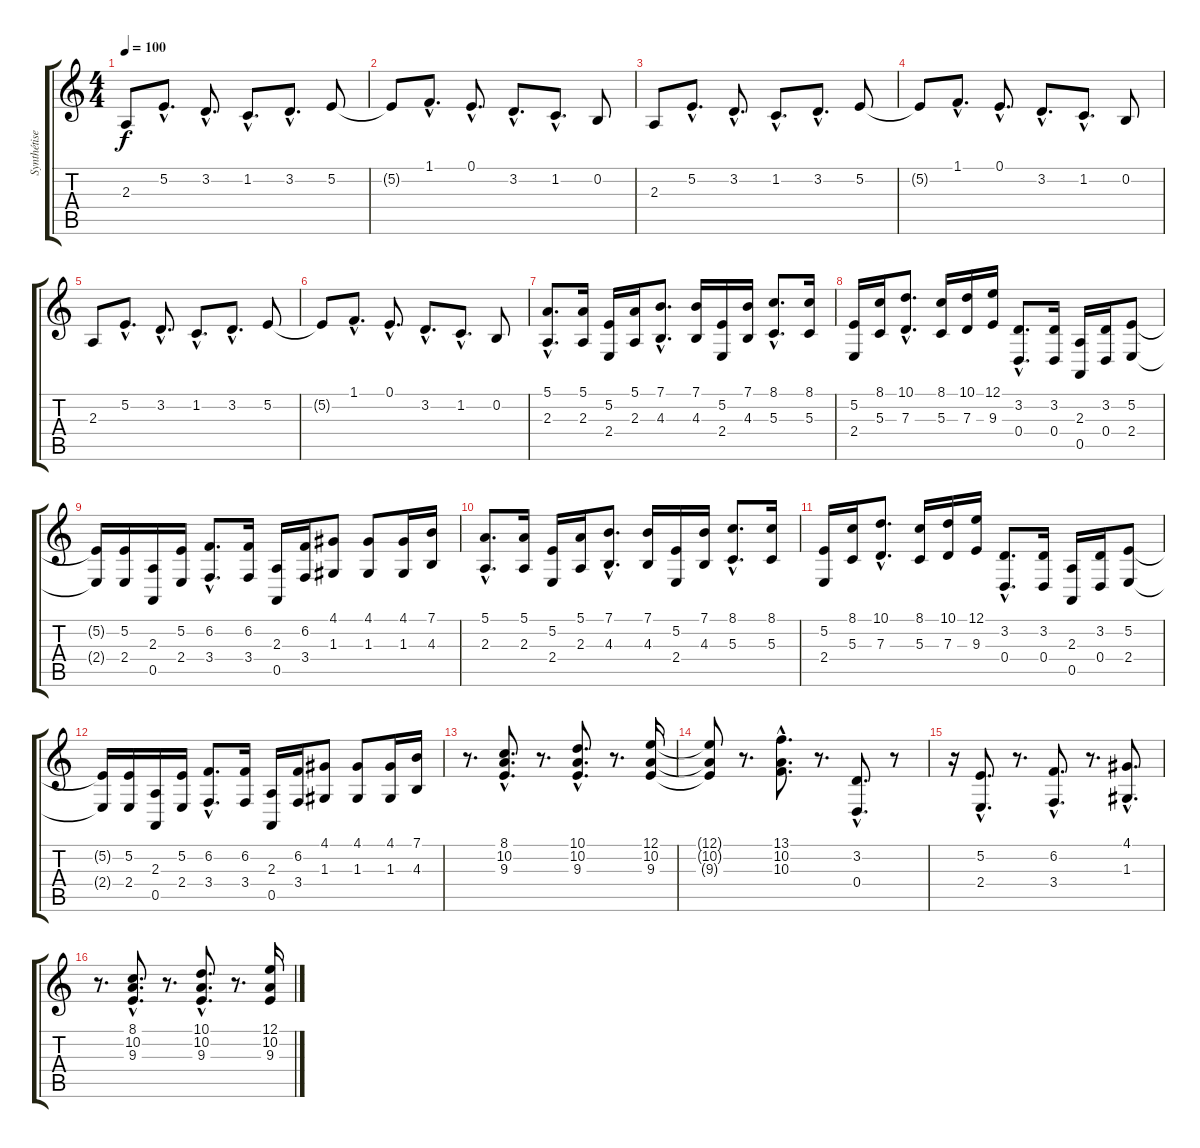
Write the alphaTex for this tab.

\track ("Synthétiseur" "Synthétise") {instrument harpsichord}
\staff {score tabs}
\tuning (E4 B3 G3 D3 A2 E2) {hide}
\ts (4 4)
\tempo 100
\clef g2
\ks c
2.3.8{dy f} 5.2{hac}.8{d} 3.2{hac}.8{d} 1.2{hac}.8{d} 3.2{hac}.8{d} 5.2.8 |
5.2{t}.8 1.1{hac}.8{d} 0.1{hac}.8{d} 3.2{hac}.8{d} 1.2{hac}.8{d} 0.2.8 |
2.3.8 5.2{hac}.8{d} 3.2{hac}.8{d} 1.2{hac}.8{d} 3.2{hac}.8{d} 5.2.8 |
5.2{t}.8 1.1{hac}.8{d} 0.1{hac}.8{d} 3.2{hac}.8{d} 1.2{hac}.8{d} 0.2.8 |
2.3.8 5.2{hac}.8{d} 3.2{hac}.8{d} 1.2{hac}.8{d} 3.2{hac}.8{d} 5.2.8 |
5.2{t}.8 1.1{hac}.8{d} 0.1{hac}.8{d} 3.2{hac}.8{d} 1.2{hac}.8{d} 0.2.8 |
(5.1{hac} 2.3{hac}).8{d volume 14 instrument harpsichord} (5.1 2.3).16 (5.2 2.4).16 (5.1 2.3).16 (7.1{hac} 4.3{hac}).8{d} (7.1 4.3).16 (5.2 2.4).16 (7.1 4.3).16 (8.1{hac} 5.3{hac}).8{d} (8.1 5.3).16 |
(5.2 2.4).16 (8.1 5.3).16 (10.1{hac} 7.3{hac}).8{d} (8.1 5.3).16 (10.1 7.3).16 (12.1 9.3).16 (3.2{hac} 0.4{hac}).8{d} (3.2 0.4).16 (2.3 0.5).16 (3.2 0.4).16 (5.2 2.4).8 |
(5.2{t} 2.4{t}).16 (5.2 2.4).16 (2.3 0.5).16 (5.2 2.4).16 (6.2{hac} 3.4{hac}).8{d} (6.2 3.4).16 (2.3 0.5).16 (6.2 3.4).16 (4.1 1.3).8 (4.1 1.3).8 (4.1 1.3).16 (7.1 4.3).16 |
(5.1{hac} 2.3{hac}).8{d} (5.1 2.3).16 (5.2 2.4).16 (5.1 2.3).16 (7.1{hac} 4.3{hac}).8{d} (7.1 4.3).16 (5.2 2.4).16 (7.1 4.3).16 (8.1{hac} 5.3{hac}).8{d} (8.1 5.3).16 |
(5.2 2.4).16 (8.1 5.3).16 (10.1{hac} 7.3{hac}).8{d} (8.1 5.3).16 (10.1 7.3).16 (12.1 9.3).16 (3.2{hac} 0.4{hac}).8{d} (3.2 0.4).16 (2.3 0.5).16 (3.2 0.4).16 (5.2 2.4).8 |
(5.2{t} 2.4{t}).16 (5.2 2.4).16 (2.3 0.5).16 (5.2 2.4).16 (6.2{hac} 3.4{hac}).8{d} (6.2 3.4).16 (2.3 0.5).16 (6.2 3.4).16 (4.1 1.3).8 (4.1 1.3).8 (4.1 1.3).16 (7.1 4.3).16 |
r.8{d} (8.1{hac} 10.2{hac} 9.3{hac}).8{d} r.8{d} (10.1{hac} 10.2{hac} 9.3{hac}).8{d} r.8{d} (12.1 10.2 9.3).16 |
(12.1{t} 10.2{t} 9.3{t}).8 r.8{d} (13.1{hac} 10.2{hac} 10.3{hac}).8{d} r.8{d} (3.2{hac} 0.4{hac}).8{d} r.8 |
r.16 (5.2{hac} 2.4{hac}).8{d} r.8{d} (6.2{hac} 3.4{hac}).8{d} r.8{d} (4.1{hac} 1.3{hac}).8{d} |
r.8{d} (8.1{hac} 10.2{hac} 9.3{hac}).8{d} r.8{d} (10.1{hac} 10.2{hac} 9.3{hac}).8{d} r.8{d} (12.1 10.2 9.3).16
